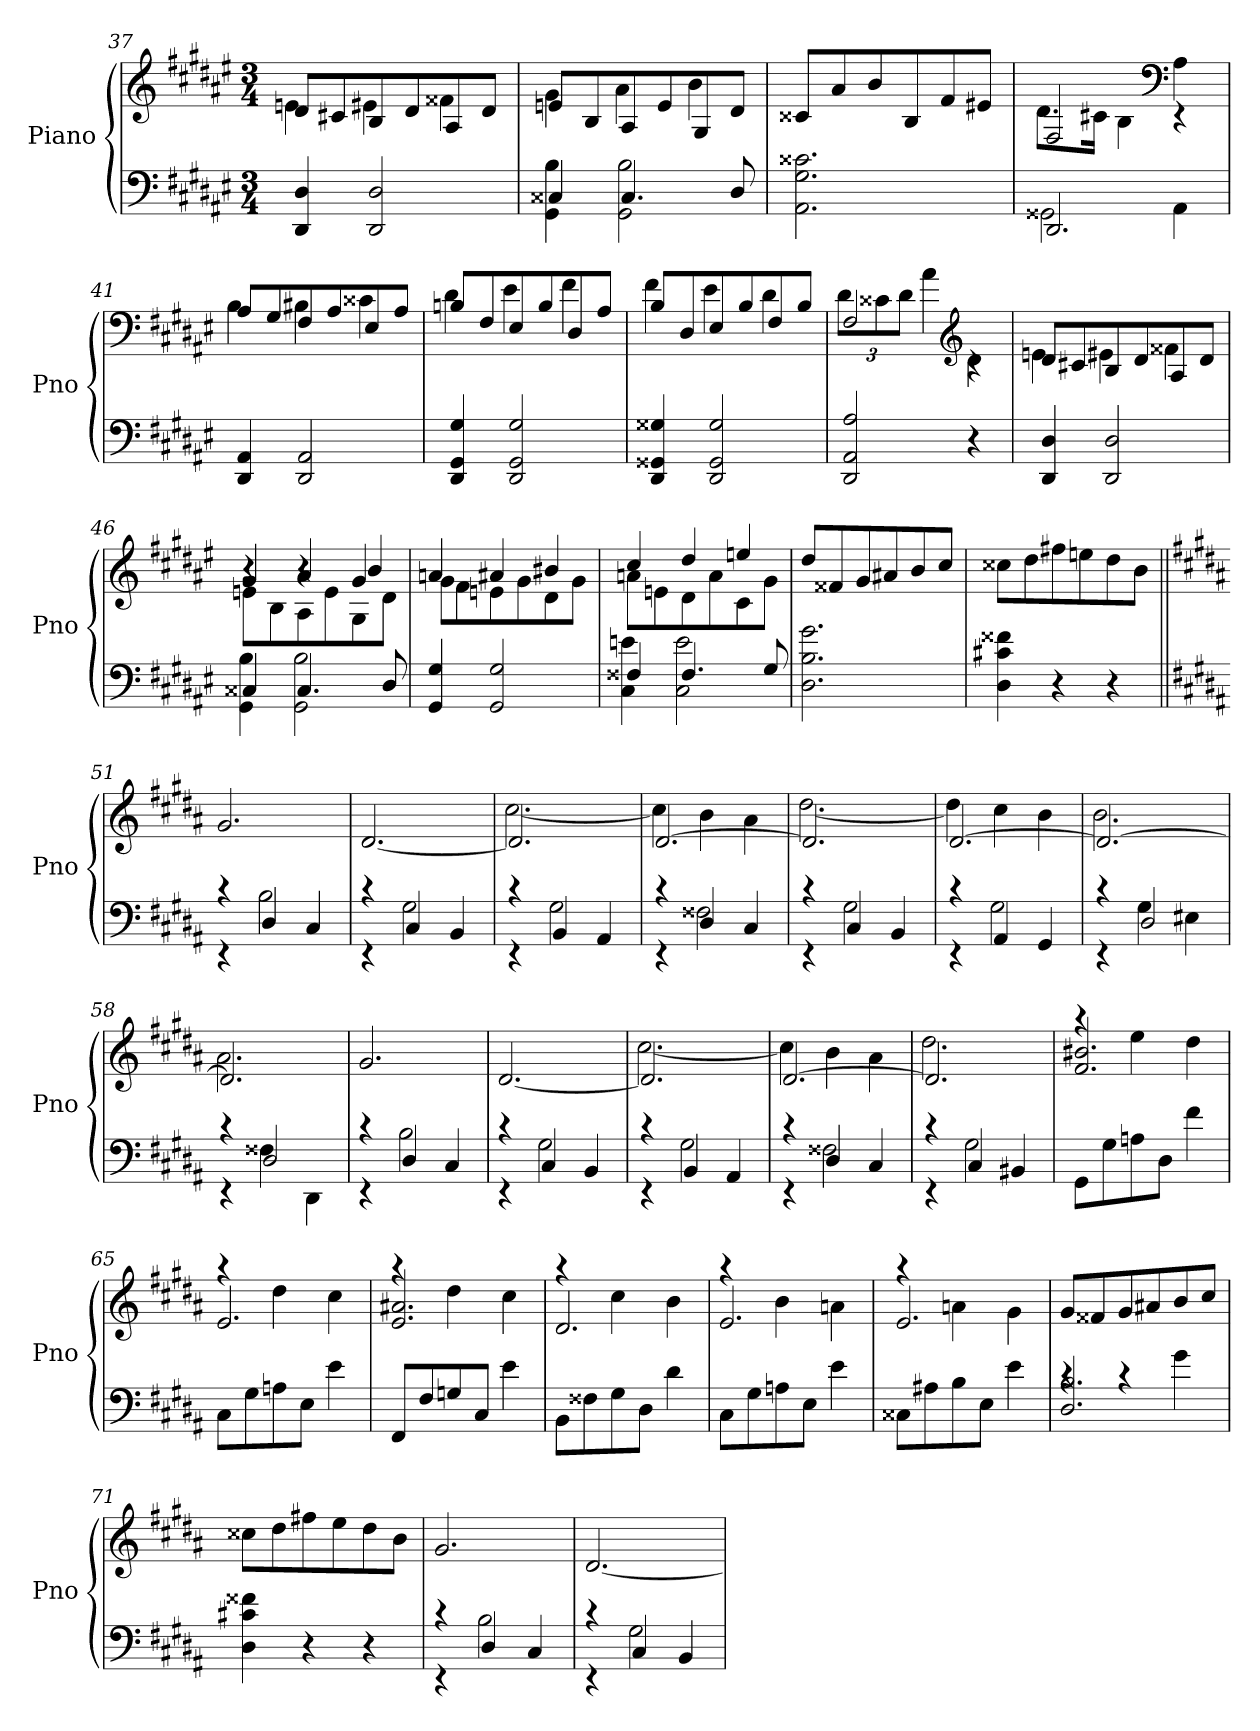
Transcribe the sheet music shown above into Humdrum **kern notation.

**kern	**kern
*part1	*part1
*staff2	*staff1
*I"Piano	*
*I'Pno	*
*clefF4	*clefG2
*k[f#c#g#d#a#e#]	*k[f#c#g#d#a#e#]
*d#:	*d#:
*M3/4	*M3/4
=37	=37
*	*^
4DD# 4D#	8d#L	4en
.	8c#X	.
2DD# 2D#	8B	4e#X
.	8d#	.
.	8A#	4f##X
.	8d#J	.
=38	=38	=38
*^	*	*
4C##X	4GG# 4B	8enL	4g#
.	.	8B	.
4.C##	2GG# 2B	8A#	4a#
.	.	8e	.
.	.	8G#	4b
8D#	.	8d#J	.
*v	*v	*	*
*	*v	*v
=39	=39
2.AA# 2.G# 2.c##X	8c##XL
.	8a#
.	8b
.	8B
.	8f#
.	8e#XJ
=40	=40
*^	*^
2.DD#	2GG##X	2F#	8.d#L
.	.	.	16c#XJk
.	.	.	4B
*	*	*clefF4	*
.	4AA#	4rEE	4A#
*v	*v	*	*
=41	=41	=41
4DD# 4AA#	8A#L	4B
.	8G#	.
2DD# 2AA#	8F#	4B#X
.	8A#	.
.	8E#	4c##X
.	8A#J	.
=42	=42	=42
4DD# 4GG# 4G#	8BnL	4d#
.	8F#	.
2DD# 2GG# 2G#	8E#	4e#
.	8B	.
.	8D#	4f#
.	8A#J	.
=43	=43	=43
4DD# 4GG##X 4G##X	8BL	4f#
.	8D#	.
2DD# 2GG## 2G##	8E#	4e#
.	8B	.
.	8F#	4d#
.	8BJ	.
=44	=44	=44
2DD# 2AA# 2A#	2F#	12d#L
.	.	12c##X
.	.	12d#J
.	.	4a#
*	*clefG2	*
4r	4rc	4d#
=45	=45	=45
4DD# 4D#	8d#L	4en
.	8c#X	.
2DD# 2D#	8B	4e#X
.	8d#	.
.	8A#	4f##X
.	8d#J	.
=46	=46	=46
*^	*	*^
4C##X	4GG# 4B	4r	8enL	4g#
.	.	.	8B	.
4.C##	2GG# 2B	4r	8A#	4a#
.	.	.	8e	.
.	.	4g#	8G#	4b
8D#	.	.	8d#J	.
*v	*v	*	*	*
*	*	*v	*v
=47	=47	=47
4GG# 4G#	4an	8g#L
.	.	8f#
2GG# 2G#	4a#X	8en
.	.	8g#
.	4b#X	8d#
.	.	8g#J
=48	=48	=48
*^	*	*
4F##X	4C# 4en	4cc#	8anL
.	.	.	8en
4.F##	2C# 2e	4dd#	8d#
.	.	.	8a
.	.	4een	8c#
8G#	.	.	8g#J
*v	*v	*	*
*	*v	*v
=49	=49
2.D# 2.B 2.g#	8dd#L
.	8f##X
.	8g#
.	8a#X
.	8b
.	8cc#J
=50	=50
4D# 4c#X 4f##X	8cc##XL
.	8dd#
4r	8ff#X
.	8een
4r	8dd#
.	8bJ
=51||	=51||
*k[f#c#g#d#a#]	*k[f#c#g#d#a#]
*^	*
4rEE	4rc	2.g#
4D#	2B	.
4C#	.	.
=52	=52	=52
4rEE	4rc	[2.d#
4C#	2G#	.
4BB	.	.
=53	=53	=53
*	*	*^
4rEE	4rc	2.d#]	[2.cc#
4BB	2G#	.	.
4AA#	.	.	.
=54	=54	=54	=54
4rEE	4rc	[2.d#	4cc#]
4D#	2F##X	.	4b
4C#	.	.	4a#
=55	=55	=55	=55
4rEE	4rc	2.d#]	[2.dd#
4C#	2G#	.	.
4BB	.	.	.
=56	=56	=56	=56
4rEE	4rc	[2.d#	4dd#]
4AA#	2G#	.	4cc#
4GG#	.	.	4b
=57	=57	=57	=57
4rEE	4rc	2.d#_	2.b
2D#	4G#	.	.
.	4E#X	.	.
=58	=58	=58	=58
4rEE	4rc	2.d#]	2.a#
2D#	4F##X	.	.
.	4DD#	.	.
*	*	*v	*v
=59	=59	=59
4rEE	4rc	2.g#
4D#	2B	.
4C#	.	.
=60	=60	=60
4rEE	4rc	[2.d#
4C#	2G#	.
4BB	.	.
=61	=61	=61
*	*	*^
4rEE	4rc	2.d#]	[2.cc#
4BB	2G#	.	.
4AA#	.	.	.
=62	=62	=62	=62
4rEE	4rc	[2.d#	4cc#]
4D#	2F##X	.	4b
4C#	.	.	4a#
=63	=63	=63	=63
4rEE	4rc	2.d#]	2.dd#
4C#	2G#	.	.
4BB#X	.	.	.
*v	*v	*	*
=64	=64	=64
8GG#L	2.f# 2.b#X	4raa
8G#	.	.
8An	.	4ee
8D#J	.	.
4f#	.	4dd#
=65	=65	=65
8C#L	2.e	4raa
8G#	.	.
8An	.	4dd#
8EJ	.	.
4e	.	4cc#
=66	=66	=66
8FF#L	2.e 2.a#X	4raa
8F#	.	.
8Gn	.	4dd#
8C#J	.	.
4e	.	4cc#
=67	=67	=67
8BBL	2.d#	4raa
8F##X	.	.
8G#	.	4cc#
8D#J	.	.
4d#	.	4b
=68	=68	=68
8C#L	2.e	4raa
8G#	.	.
8An	.	4b
8EJ	.	.
4e	.	4an
=69	=69	=69
8C##XL	2.e	4raa
8A#X	.	.
8B	.	4an
8EJ	.	.
4e	.	4g#
*	*v	*v
=70	=70
*^	*
2.D# 2.B	4rc	8g#L
.	.	8f##X
.	4rc	8g#
.	.	8a#X
.	4g#	8b
.	.	8cc#J
*v	*v	*
=71	=71
4D# 4c#X 4f##X	8cc##XL
.	8dd#
4r	8ff#X
.	8ee
4r	8dd#
.	8bJ
=72	=72
*^	*
4rEE	4rc	2.g#
4D#	2B	.
4C#	.	.
=73	=73	=73
4rEE	4rc	[2.d#
4C#	2G#	.
4BB	.	.
*v	*v	*
=	=
*-	*-
